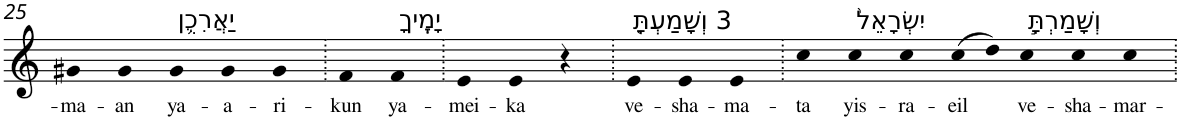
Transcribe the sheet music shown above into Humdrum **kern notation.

**kern	**text
*part1	*part1
*staff1	*staff1
*I"Piano	*
*I'Pno	*
!!LO:PB:g=z
*clefG2	*
*k[]	*
=25	=25
!	!LO:LY:b
4g#X	-ma-
!	!LO:LY:b
4g#	-an
!LO:TX:a:t=יַאֲרִכֻ֥ן	!
!	!LO:LY:b
4g#	ya-
!	!LO:LY:b
4g#	-a-
!	!LO:LY:b
4g#	-ri-
=26.	=26.
!	!LO:LY:b
4f	-kun
!LO:TX:a:t=יָמֶֽיךָ	!
!	!LO:LY:b
4f	ya-
=27.	=27.
!	!LO:LY:b
4e	-mei-
!	!LO:LY:b
4e	-ka
4r	.
=28.	=28.
!LO:TX:a:t=3 וְשָׁמַעְתָּ֤	!
!	!LO:LY:b
4e	ve-
!	!LO:LY:b
4e	-sha-
!	!LO:LY:b
4e	-ma-
=29.	=29.
!	!LO:LY:b
4cc	-ta
!LO:TX:a:t=יִשְׂרָאֵל֙	!
!	!LO:LY:b
4cc	yis-
!	!LO:LY:b
4cc	-ra-
!	!LO:LY:b
(8cc	-eil
8dd)	.
!LO:TX:a:t=וְשָׁמַרְתָּ֣	!
!	!LO:LY:b
4cc	ve-
!	!LO:LY:b
4cc	-sha-
!	!LO:LY:b
4cc	-mar-
=.	=.
*-	*-
